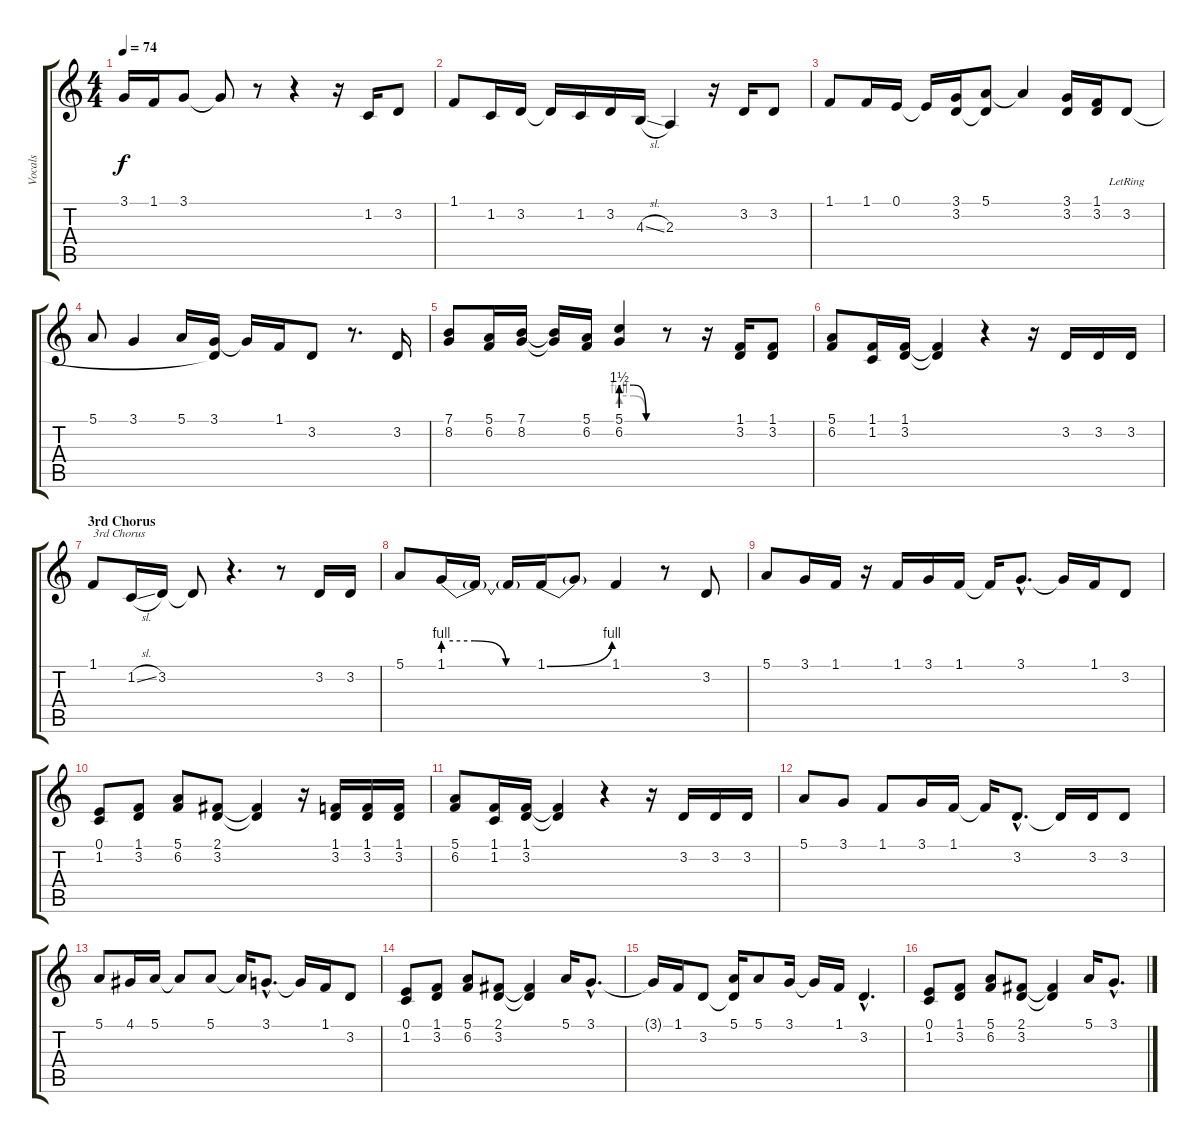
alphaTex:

\track ("Vocals" "Vocals") {instrument tenorsax}
\staff {score tabs}
\tuning (E4 B3 G3 D3 A2 E2) {hide}
\ts (4 4)
\tempo 74
\clef g2
\ks c
3.1.16{dy f} 1.1.16 3.1.8 3.1{t}.8 r.8 r.4 r.16 1.2.16 3.2.8 |
1.1.8 1.2.16 3.2.16 3.2{t}.16 1.2.16 3.2.16 4.3{sl}.16 2.3.4 r.16 3.2.16 3.2.8 |
1.1.8 1.1.16 0.1.16 0.1{t}.16 (3.1 3.2).16 (5.1 3.2{t}).8 5.1{t}.4 (3.1 3.2).16 (1.1 3.2).16 3.2{lr}.8 |
5.1.8 3.1.4 5.1.16 (3.1 3.2{t}).16 3.1{t}.16 1.1.16 3.2.8 r.8{d} 3.2.16 |
(7.1 8.2).8 (5.1 6.2).16 (7.1 8.2).16 (7.1{t} 8.2{t}).16 (5.1 6.2).16 (5.1{be (custom 0 6 20 6 40 0 60 0)} 6.2{be (custom 0 4 20 4 40 0 60 0)}).4 r.8 r.16 (1.1 3.2).16 (1.1 3.2).8 |
(5.1 6.2).8 (1.1 1.2).16 (1.1 3.2).16 (1.1{t} 3.2{t}).4 r.4 r.16 3.2.16 3.2.16 3.2.16 |
\section ("" "3rd Chorus")
1.1.8{txt "3rd Chorus"} 1.2{sl}.16 3.2.16 3.2{t}.8 r.4{d} r.8 3.2.16 3.2.16 |
5.1.8 1.1{be (custom 0 4 20 4 40 0 60 0)}.16 1.1{t}.16 1.1{t}.16 1.1{be (bend 0 0 60 4)}.16 1.1{t}.8 1.1.4 r.8 3.2.8 |
5.1.8 3.1.16 1.1.16 r.16 1.1.16 3.1.16 1.1.16 1.1{t}.16 3.1{hac}.8{d} 3.1{t}.16 1.1.16 3.2.8 |
(0.1 1.2).8 (1.1 3.2).8 (5.1 6.2).8 (2.1 3.2).8 (2.1{t} 3.2{t}).4 r.16 (1.1 3.2).16 (1.1 3.2).16 (1.1 3.2).16 |
(5.1 6.2).8 (1.1 1.2).16 (1.1 3.2).16 (1.1{t} 3.2{t}).4 r.4 r.16 3.2.16 3.2.16 3.2.16 |
5.1.8 3.1.8 1.1.8 3.1.16 1.1.16 1.1{t}.16 3.2{hac}.8{d} 3.2{t}.16 3.2.16 3.2.8 |
5.1.8 4.1.16 5.1.16 5.1{t}.8 5.1.8 5.1{t}.16 3.1{hac}.8{d} 3.1{t}.16 1.1.16 3.2.8 |
(0.1 1.2).8 (1.1 3.2).8 (5.1 6.2).8 (2.1 3.2).8 (2.1{t} 3.2{t}).4 5.1.16 3.1{hac}.8{d} |
3.1{t}.16 1.1.16 3.2.8 (5.1 3.2{t}).16 5.1.8 3.1.16 3.1{t}.16 1.1.16 3.2{hac}.4{d} |
(0.1 1.2).8 (1.1 3.2).8 (5.1 6.2).8 (2.1 3.2).8 (2.1{t} 3.2{t}).4 5.1.16 3.1{hac}.8{d}
